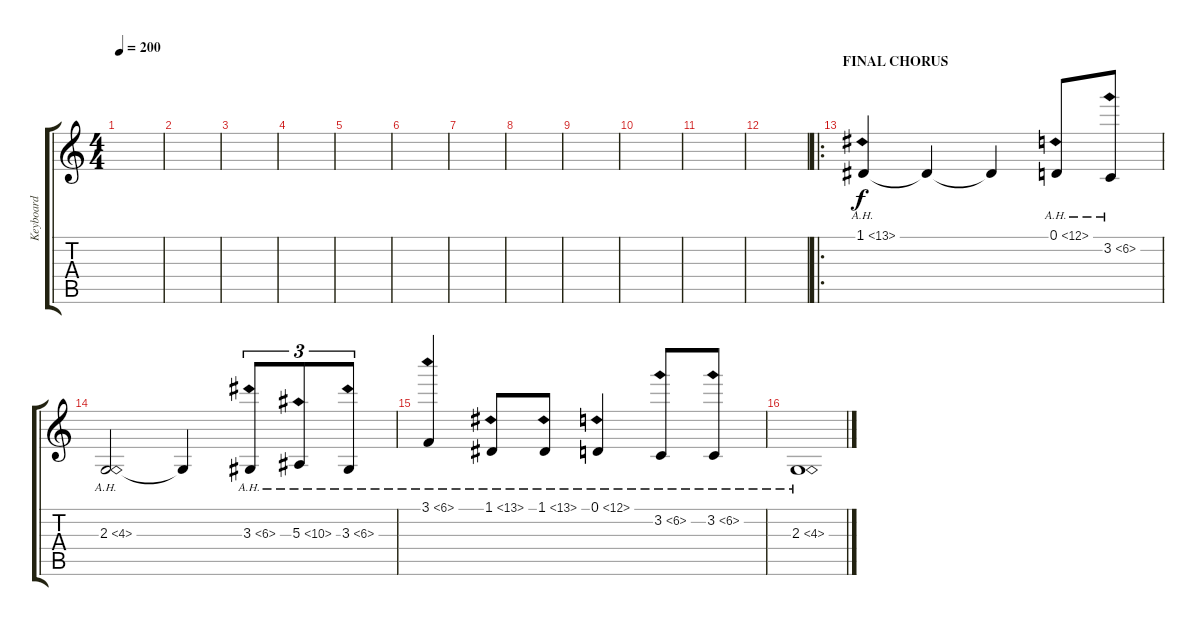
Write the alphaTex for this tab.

\track ("Keyboard" "Keyboard") {instrument orchestralharp}
\staff {score tabs}
\tuning (D4 A3 F3 C3 G2 C2) {hide}
\ts (4 4)
\tempo 200
\clef g2
\ks c
|
|
|
|
|
|
|
|
|
|
|
|
\ro
\section ("" "FINAL CHORUS")
1.1{ah 12}.4{dy f} 1.1{t}.4 1.1{t}.4 0.1{ah 12}.8 3.2{ah 3}.8 |
2.3{ah 2}.2 2.3{t}.4 3.3{ah 3}.8{tu (3 2)} 5.3{ah 5}.8{tu (3 2)} 3.3{ah 3}.8{tu (3 2)} |
3.1{ah 3}.4 1.1{ah 12}.8 1.1{ah 12}.8 0.1{ah 12}.4 3.2{ah 3}.8 3.2{ah 3}.8 |
2.3{ah 2}.1
